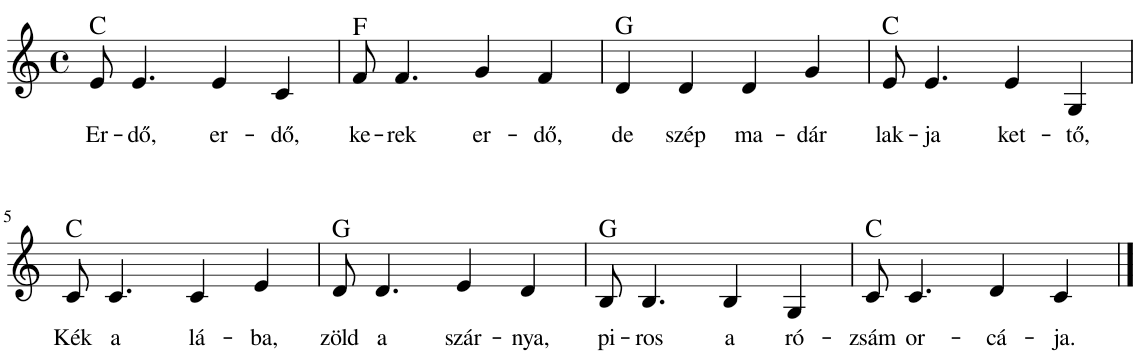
**kern	**text	**harte
*part1	*part1	*part1
*staff1	*staff1	*
*I"Piano	*	*
*I'Pno	*	*
*clefG2	*	*
*k[]	*	*
*M4/4	*	*
*met(c)	*	*
=1	=1	=1
!	!LO:LY:b	!
8e/	Er-	C:maj
!	!LO:LY:b	!
4.e/	-dő,	.
!	!LO:LY:b	!
4e/	er-	.
!	!LO:LY:b	!
4c/	-dő,	.
=2	=2	=2
!	!LO:LY:b	!
8f/	ke-	F:maj
!	!LO:LY:b	!
4.f/	-rek	.
!	!LO:LY:b	!
4g/	er-	.
!	!LO:LY:b	!
4f/	-dő,	.
=3	=3	=3
!	!LO:LY:b	!
4d/	de	G:maj
!	!LO:LY:b	!
4d/	szép	.
!	!LO:LY:b	!
4d/	ma-	.
!	!LO:LY:b	!
4g/	-dár	.
=4	=4	=4
!	!LO:LY:b	!
8e/	lak-	C:maj
!	!LO:LY:b	!
4.e/	-ja	.
!	!LO:LY:b	!
4e/	ket-	.
!	!LO:LY:b	!
4G/	-tő,	.
!!LO:LB:g=z
=5	=5	=5
!	!LO:LY:b	!
8c/	Kék	C:maj
!	!LO:LY:b	!
4.c/	a	.
!	!LO:LY:b	!
4c/	lá-	.
!	!LO:LY:b	!
4e/	-ba,	.
=6	=6	=6
!	!LO:LY:b	!
8d/	zöld	G:maj
!	!LO:LY:b	!
4.d/	a	.
!	!LO:LY:b	!
4e/	szár-	.
!	!LO:LY:b	!
4d/	-nya,	.
=7	=7	=7
!	!LO:LY:b	!
8B/	pi-	G:maj
!	!LO:LY:b	!
4.B/	-ros	.
!	!LO:LY:b	!
4B/	a	.
!	!LO:LY:b	!
4G/	ró-	.
=8	=8	=8
!	!LO:LY:b	!
8c/	-zsám	C:maj
!	!LO:LY:b	!
4.c/	or-	.
!	!LO:LY:b	!
4d/	-cá-	.
!	!LO:LY:b	!
4c/	-ja.	.
==	==	==
*-	*-	*-
